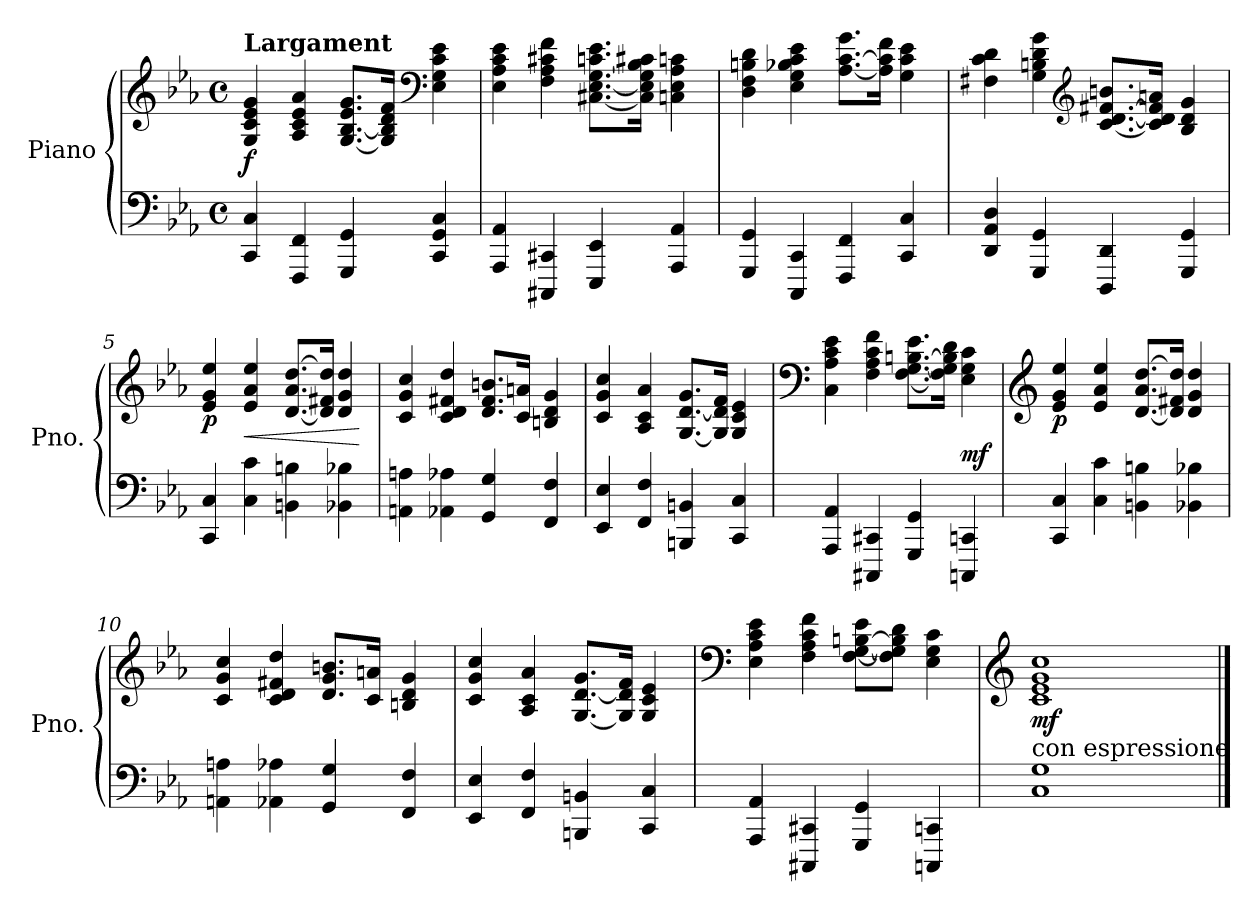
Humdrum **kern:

**kern	**kern	**dynam
*part1	*part1	*part1
*staff2	*staff1	*staff1/2
*I"Piano	*	*
*I'Pno.	*	*
*clefF4	*clefG2	*
*k[b-e-a-]	*k[b-e-a-]	*
*M4/4	*M4/4	*
*met(c)	*met(c)	*
*MM45	*MM45	*
=1	=1	=1
!	!LO:TX:a:B:t=Largament	!
!	!	!LO:DY:a=2
4CC/ 4C/	4G/ 4c/ 4e-/ 4g/	f
4FFF/ 4FF/	4A-/ 4c/ 4e-/ 4a-/	.
4GGG/ 4GG/	[8.G/ [8.B-/ 8.e-/ 8.g/L	.
.	16G/] 16B-/] 16d/ 16f/Jk	.
*	*clefF4	*
4CC/ 4GG/ 4C/	4E-\ 4G\ 4c\ 4e-\	.
=2	=2	=2
4AAA-/ 4AA-/	4E-\ 4A-\ 4c\ 4e-\	.
4CCC#X/ 4CC#X/	4F\ 4A-\ 4c#X\ 4f\	.
4EEE-/ 4EE-/	[8.C#X\ [8.E-\ [8.G\ 8.cn\ 8.e-\L	.
.	16C#\] 16E-\] 16G\] 16B-\ 16c#X\Jk	.
4AAA-/ 4AA-/	4Cn\ 4E-\ 4A-\ 4cn\	.
=3	=3	=3
4GGG/ 4GG/	4D\ 4F\ 4Bn\ 4d\	.
4CCC/ 4CC/	4E-\ 4G\ 4B-X\ 4c\ 4e-\	.
4FFF/ 4FF/	[8.A-\ [8.c\ 8.g\L	.
.	16A-\] 16c\] 16f\Jk	.
4CC/ 4C/	4G\ 4c\ 4e-\	.
=4	=4	=4
4DD/ 4AA-/ 4D/	4F#X\ 4c\ 4d\	.
4GGG/ 4GG/	4G\ 4Bn\ 4d\ 4g\	.
*	*clefG2	*
4DDD/ 4DD/	[8.c/ [8.d/ [8.f#X/ 8.bn/L	.
.	16c/] 16d/] 16f#/] 16an/Jk	.
4GGG/ 4GG/	4B/ 4d/ 4g/	.
!!LO:LB:g=z
=5	=5	=5
!	!	!LO:DY:b
4CC/ 4C/	4e-/ 4g/ 4ee-/	p
!	!	!LO:HP:b
4C\ 4c\	4e-/ 4a-/ 4ee-/	<
4BBn\ 4Bn\	[8.d/ 8.a-/ [8.dd/L	.
.	16d/] 16f#X/ 16dd/]Jk	.
4BB-X\ 4B-X\	4d/ 4g/ 4dd/	.
.	.	[
=6	=6	=6
4AAn\ 4An\	4c/ 4g/ 4cc/	.
4AA-X\ 4A-X\	4c/ 4d/ 4f#X/ 4dd/	.
4GG/ 4G/	8.d/ 8.f#/ 8.bn/L	.
.	16c/ 16an/Jk	.
4FF/ 4F/	4Bn/ 4d/ 4g/	.
=7	=7	=7
4EE-/ 4E-/	4c/ 4g/ 4cc/	.
4FF/ 4F/	4A-/ 4c/ 4a-/	.
4BBBn/ 4BBn/	[8.G/ [8.d/ 8.g/L	.
.	16G/] 16d/] 16f/Jk	.
4CC/ 4C/	4G/ 4c/ 4e-/	.
=8	=8	=8
*	*clefF4	*
4AAA-/ 4AA-/	4C\ 4A-\ 4c\ 4e-\	.
4CCC#X/ 4CC#X/	4F\ 4A-\ 4c\ 4f\	.
4GGG/ 4GG/	[8.F\ [8.G\ [8.Bn\ 8.e-\L	.
.	16F\] 16G\] 16B\] 16d\Jk	.
!	!	!LO:DY:a=2
4CCCn/ 4CCn/	4E-\ 4G\ 4c\	mf
!!LO:LB:g=z
=9	=9	=9
*	*clefG2	*
!	!	!LO:DY:b
4CC/ 4C/	4e-/ 4g/ 4ee-/	p
4C\ 4c\	4e-/ 4a-/ 4ee-/	.
4BBn\ 4Bn\	[8.d/ 8.a-/ [8.dd/L	.
.	16d/] 16f#X/ 16dd/]Jk	.
4BB-X\ 4B-X\	4d/ 4g/ 4dd/	.
=10	=10	=10
4AAn\ 4An\	4c/ 4g/ 4cc/	.
4AA-X\ 4A-X\	4c/ 4d/ 4f#X/ 4dd/	.
4GG/ 4G/	8.d/ 8.g/ 8.bn/L	.
.	16c/ 16an/Jk	.
4FF/ 4F/	4Bn/ 4d/ 4g/	.
=11	=11	=11
4EE-/ 4E-/	4c/ 4g/ 4cc/	.
4FF/ 4F/	4A-/ 4c/ 4a-/	.
4BBBn/ 4BBn/	[8.G/ [8.d/ 8.g/L	.
.	16G/] 16d/] 16f/Jk	.
4CC/ 4C/	4G/ 4c/ 4e-/	.
=12	=12	=12
*	*clefF4	*
4AAA-/ 4AA-/	4E-\ 4A-\ 4c\ 4e-\	.
4CCC#X/ 4CC#X/	4F\ 4A-\ 4c\ 4f\	.
4GGG/ 4GG/	[8F\ [8G\ [8Bn\ 8e-\L	.
.	8F\] 8G\] 8B\] 8d\J	.
4CCCn/ 4CCn/	4E-\ 4G\ 4c\	.
=13	=13	=13
*	*clefG2	*
!	!LO:TX:b:t=con espressione	!
!	!	!LO:DY:b
1C 1G	1c 1e- 1g 1cc	mf
==	==	==
*-	*-	*-
